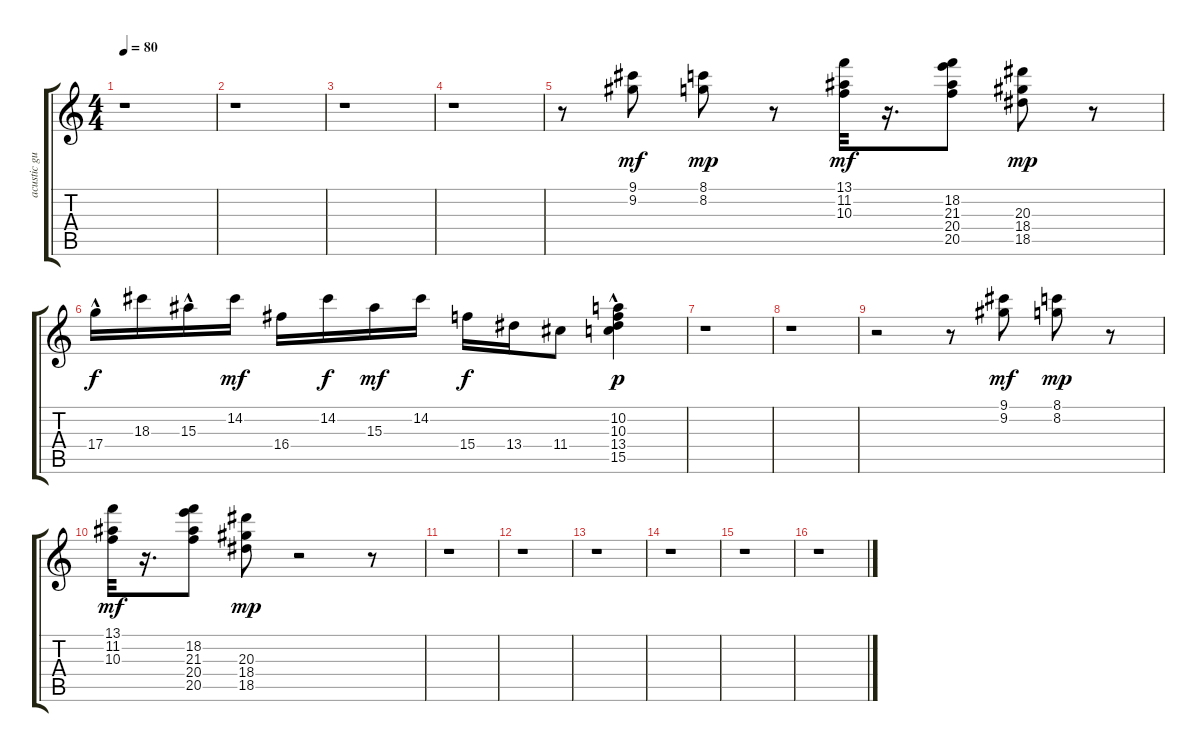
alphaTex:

\track ("acustic guitar" "acustic gu") {instrument acousticguitarsteel}
\staff {score tabs}
\tuning (E4 B3 G3 D3 A2 E2) {hide}
\ts (4 4)
\tempo 80
\clef g2
\ks c
r.1{dy mp} |
r.1 |
r.1 |
r.1 |
r.8 (9.1 9.2).8{dy mf} (8.1 8.2).8{dy mp} r.8 (13.1 11.2 10.3).32{dy mf} r.16{d} (18.2 21.3 20.4 20.5).8 (20.3 18.4 18.5).8{dy mp} r.8 |
17.4{hac}.16{dy f} 18.3.16 15.3{hac}.16 14.2.16{dy mf} 16.4.16 14.2.16{dy f} 15.3.16{dy mf} 14.2.16 15.4.16{dy f} 13.4.16 11.4.8 (10.2{hac} 10.3 13.4{hac} 15.5{hac}).4{dy p} |
r.1 |
r.1 |
r.2 r.8 (9.1 9.2).8{dy mf} (8.1 8.2).8{dy mp} r.8 |
(13.1 11.2 10.3).32{dy mf} r.16{d} (18.2 21.3 20.4 20.5).8 (20.3 18.4 18.5).8{dy mp} r.2 r.8 |
r.1 |
r.1 |
r.1 |
r.1 |
r.1 |
r.1
